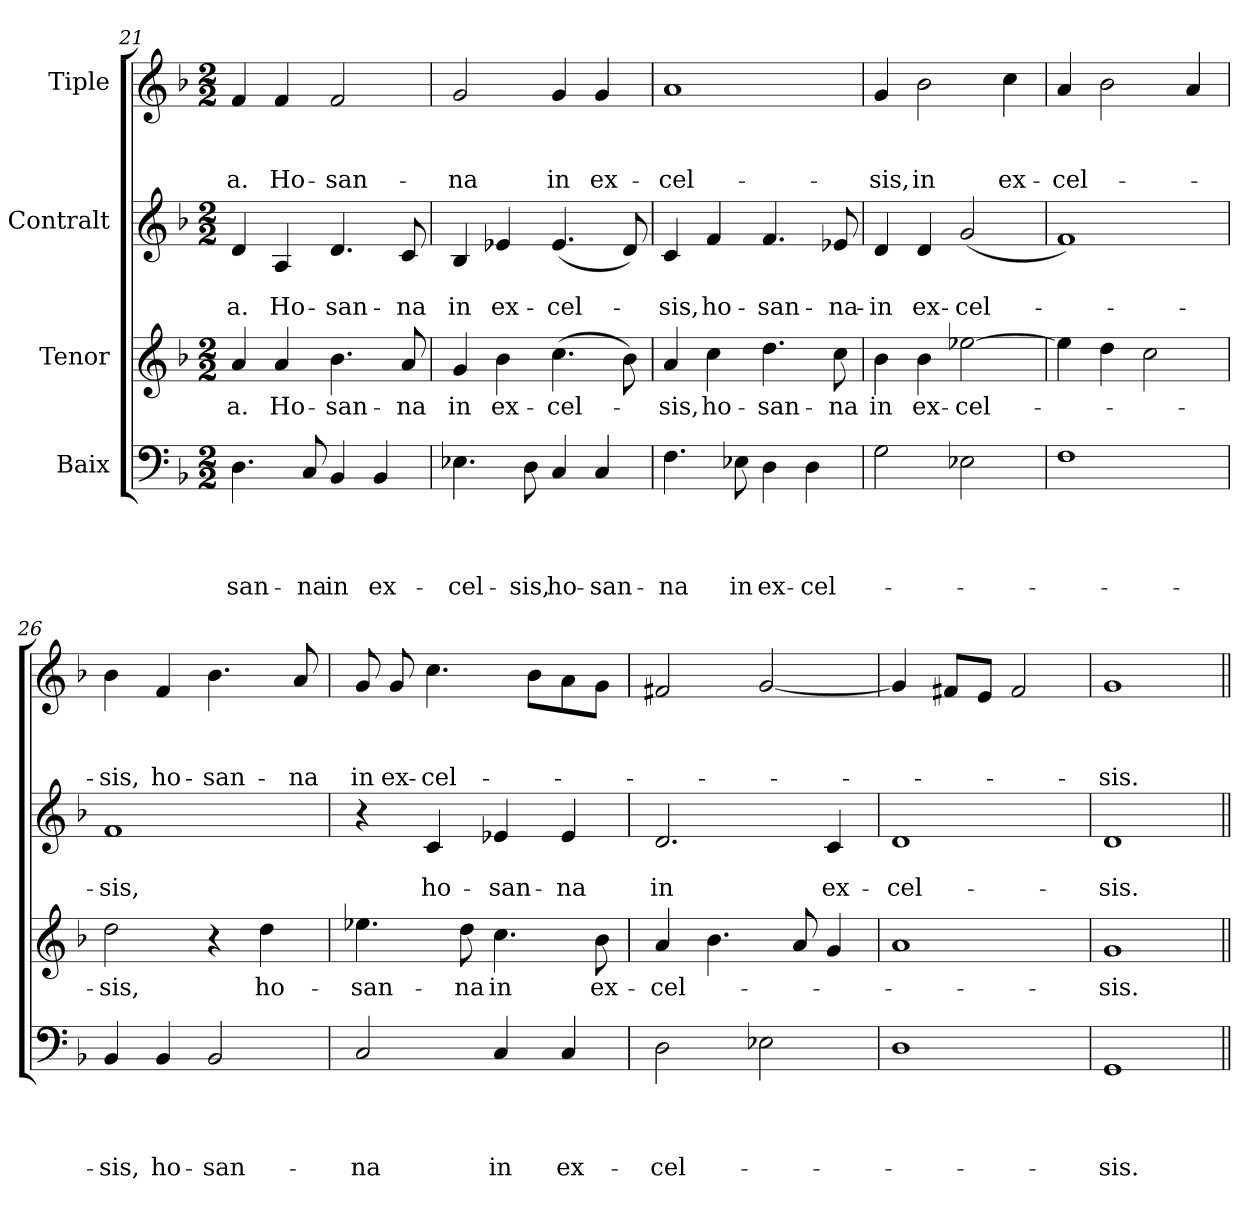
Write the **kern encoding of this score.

**kern	**text	**text	**text	**text	**kern	**text	**kern	**text	**text	**kern	**text	**text	**text
*part4	*part4	*part4	*part4	*part4	*part3	*part3	*part2	*part2	*part2	*part1	*part1	*part1	*part1
*staff4	*staff4	*staff4	*staff4	*staff4	*staff3	*staff3	*staff2	*staff2	*staff2	*staff1	*staff1	*staff1	*staff1
*I"Baix	*	*	*	*	*I"Tenor	*	*I"Contralt	*	*	*I"Tiple	*	*	*
*clefF4	*	*	*	*	*clefG2	*	*clefG2	*	*	*clefG2	*	*	*
*k[b-]	*	*	*	*	*k[b-]	*	*k[b-]	*	*	*k[b-]	*	*	*
*F:	*	*	*	*	*F:	*	*F:	*	*	*F:	*	*	*
*M2/2	*	*	*	*	*M2/2	*	*M2/2	*	*	*M2/2	*	*	*
=21	=21	=21	=21	=21	=21	=21	=21	=21	=21	=21	=21	=21	=21
!	!	!	!	!LO:LY:b	!	!LO:LY:b	!	!	!LO:LY:b	!	!	!	!LO:LY:b
4.D\	.	.	.	-san-	4a/	-a.	4d/	.	-a.	4f/	.	.	-a.
!	!	!	!	!	!	!LO:LY:b	!	!	!LO:LY:b	!	!	!	!LO:LY:b
.	.	.	.	.	4a/	Ho-	4A/	.	Ho-	4f/	.	.	Ho-
!	!	!	!	!LO:LY:b	!	!	!	!	!	!	!	!	!
8C/	.	.	.	-na	.	.	.	.	.	.	.	.	.
!	!	!	!	!LO:LY:b	!	!LO:LY:b	!	!	!LO:LY:b	!	!	!	!LO:LY:b
4BB-/	.	.	.	in	4.b-\	-san-	4.d/	.	-san-	2f/	.	.	-san-
!	!	!	!	!LO:LY:b	!	!	!	!	!	!	!	!	!
4BB-/	.	.	.	ex-	.	.	.	.	.	.	.	.	.
!	!	!	!	!	!	!LO:LY:b	!	!	!LO:LY:b	!	!	!	!
.	.	.	.	.	8a/	-na	8c/	.	-na	.	.	.	.
=22	=22	=22	=22	=22	=22	=22	=22	=22	=22	=22	=22	=22	=22
!	!	!	!	!LO:LY:b	!	!LO:LY:b	!	!	!LO:LY:b	!	!	!	!LO:LY:b
4.E-X\	.	.	.	-cel-	4g/	in	4B-/	.	in	2g/	.	.	-na
!	!	!	!	!	!	!LO:LY:b	!	!	!LO:LY:b	!	!	!	!
.	.	.	.	.	4b-\	ex-	4e-X/	.	ex-	.	.	.	.
!	!	!	!	!LO:LY:b	!	!	!	!	!	!	!	!	!
8D\	.	.	.	-sis,	.	.	.	.	.	.	.	.	.
!	!	!	!	!LO:LY:b	!	!LO:LY:b	!	!	!LO:LY:b	!	!	!	!LO:LY:b
4C/	.	.	.	ho-	(>4.cc\	-cel-	(<4.e-/	.	-cel-	4g/	.	.	in
!	!	!	!	!LO:LY:b	!	!	!	!	!	!	!	!	!LO:LY:b
4C/	.	.	.	-san-	.	.	.	.	.	4g/	.	.	ex-
.	.	.	.	.	8b-\)	.	8d/)	.	.	.	.	.	.
!!LO:LB:g=z
=23	=23	=23	=23	=23	=23	=23	=23	=23	=23	=23	=23	=23	=23
!	!	!	!	!LO:LY:b	!	!LO:LY:b	!	!	!LO:LY:b	!	!	!	!LO:LY:b
4.F\	.	.	.	-na	4a/	-sis,	4c/	.	-sis,	1a	.	.	-cel-
!	!	!	!	!	!	!LO:LY:b	!	!	!LO:LY:b	!	!	!	!
.	.	.	.	.	4cc\	ho-	4f/	.	ho-	.	.	.	.
!	!	!	!	!LO:LY:b	!	!	!	!	!	!	!	!	!
8E-X\	.	.	.	in	.	.	.	.	.	.	.	.	.
!	!	!	!	!LO:LY:b	!	!LO:LY:b	!	!	!LO:LY:b	!	!	!	!
4D\	.	.	.	ex-	4.dd\	-san-	4.f/	.	-san-	.	.	.	.
!	!	!	!	!LO:LY:b	!	!	!	!	!	!	!	!	!
4D\	.	.	.	-cel-	.	.	.	.	.	.	.	.	.
!	!	!	!	!	!	!LO:LY:b	!	!	!LO:LY:b	!	!	!	!
.	.	.	.	.	8cc\	-na	8e-X/	.	-na-	.	.	.	.
=24	=24	=24	=24	=24	=24	=24	=24	=24	=24	=24	=24	=24	=24
!	!	!	!	!	!	!LO:LY:b	!	!	!LO:LY:b	!	!	!	!LO:LY:b
2G\	.	.	.	.	4b-\	in	4d/	.	-in	4g/	.	.	-sis,
!	!	!	!	!	!	!LO:LY:b	!	!	!LO:LY:b	!	!	!	!LO:LY:b
.	.	.	.	.	4b-\	ex-	4d/	.	ex-	2b-\	.	.	in
!	!	!	!	!	!	!LO:LY:b	!	!	!LO:LY:b	!	!	!	!
2E-X\	.	.	.	.	[>2ee-X\	-cel-	(<2g/	.	-cel-	.	.	.	.
!	!	!	!	!	!	!	!	!	!	!	!	!	!LO:LY:b
.	.	.	.	.	.	.	.	.	.	4cc\	.	.	ex-
=25	=25	=25	=25	=25	=25	=25	=25	=25	=25	=25	=25	=25	=25
!	!	!	!	!	!	!	!	!	!	!	!	!	!LO:LY:b
1F	.	.	.	.	4ee-\]	.	1f)	.	.	4a/	.	.	-cel-
.	.	.	.	.	4dd\	.	.	.	.	2b-\	.	.	.
.	.	.	.	.	2cc\	.	.	.	.	.	.	.	.
.	.	.	.	.	.	.	.	.	.	4a/	.	.	.
=26	=26	=26	=26	=26	=26	=26	=26	=26	=26	=26	=26	=26	=26
!	!	!	!	!LO:LY:b	!	!LO:LY:b	!	!	!LO:LY:b	!	!	!	!LO:LY:b
4BB-/	.	.	.	-sis,	2dd\	-sis,	1f	.	-sis,	4b-\	.	.	-sis,
!	!	!	!	!LO:LY:b	!	!	!	!	!	!	!	!	!LO:LY:b
4BB-/	.	.	.	ho-	.	.	.	.	.	4f/	.	.	ho-
!	!	!	!	!LO:LY:b	!	!	!	!	!	!	!	!	!LO:LY:b
2BB-/	.	.	.	-san-	4r	.	.	.	.	4.b-\	.	.	-san-
!	!	!	!	!	!	!LO:LY:b	!	!	!	!	!	!	!
.	.	.	.	.	4dd\	ho-	.	.	.	.	.	.	.
!	!	!	!	!	!	!	!	!	!	!	!	!	!LO:LY:b
.	.	.	.	.	.	.	.	.	.	8a/	.	.	-na
=27	=27	=27	=27	=27	=27	=27	=27	=27	=27	=27	=27	=27	=27
!	!	!	!	!LO:LY:b	!	!LO:LY:b	!	!	!	!	!	!	!LO:LY:b
2C/	.	.	.	-na	4.ee-X\	-san-	4r	.	.	8g/	.	.	in
!	!	!	!	!	!	!	!	!	!	!	!	!	!LO:LY:b
.	.	.	.	.	.	.	.	.	.	8g/	.	.	ex-
!	!	!	!	!	!	!	!	!	!LO:LY:b	!	!	!	!LO:LY:b
.	.	.	.	.	.	.	4c/	.	ho-	4.cc\	.	.	-cel-
!	!	!	!	!	!	!LO:LY:b	!	!	!	!	!	!	!
.	.	.	.	.	8dd\	-na	.	.	.	.	.	.	.
!	!	!	!	!LO:LY:b	!	!LO:LY:b	!	!	!LO:LY:b	!	!	!	!
4C/	.	.	.	in	4.cc\	in	4e-X/	.	-san-	.	.	.	.
.	.	.	.	.	.	.	.	.	.	8b-\L	.	.	.
!	!	!	!	!LO:LY:b	!	!	!	!	!LO:LY:b	!	!	!	!
4C/	.	.	.	ex-	.	.	4e-/	.	-na	8a\	.	.	.
!	!	!	!	!	!	!LO:LY:b	!	!	!	!	!	!	!
.	.	.	.	.	8b-\	ex-	.	.	.	8g\J	.	.	.
=28	=28	=28	=28	=28	=28	=28	=28	=28	=28	=28	=28	=28	=28
!	!	!	!	!LO:LY:b	!	!LO:LY:b	!	!	!LO:LY:b	!	!	!	!
2D\	.	.	.	-cel-	4a/	-cel-	2.d/	.	in	2f#X/	.	.	.
.	.	.	.	.	4.b-\	.	.	.	.	.	.	.	.
2E-X\	.	.	.	.	.	.	.	.	.	[<2g/	.	.	.
.	.	.	.	.	8a/	.	.	.	.	.	.	.	.
!	!	!	!	!	!	!	!	!	!LO:LY:b	!	!	!	!
.	.	.	.	.	4g/	.	4c/	.	ex-	.	.	.	.
=29	=29	=29	=29	=29	=29	=29	=29	=29	=29	=29	=29	=29	=29
!	!	!	!	!	!	!	!	!	!LO:LY:b	!	!	!	!
1D	.	.	.	.	1a	.	1d	.	-cel-	4g/]	.	.	.
.	.	.	.	.	.	.	.	.	.	8f#X/L	.	.	.
.	.	.	.	.	.	.	.	.	.	8e/J	.	.	.
.	.	.	.	.	.	.	.	.	.	2f#/	.	.	.
=30	=30	=30	=30	=30	=30	=30	=30	=30	=30	=30	=30	=30	=30
!	!	!	!	!LO:LY:b	!	!LO:LY:b	!	!	!LO:LY:b	!	!	!	!LO:LY:b
1GG	.	.	.	-sis.	1g	-sis.	1d	.	-sis.	1g	.	.	-sis.
=||	=||	=||	=||	=||	=||	=||	=||	=||	=||	=||	=||	=||	=||
*-	*-	*-	*-	*-	*-	*-	*-	*-	*-	*-	*-	*-	*-
